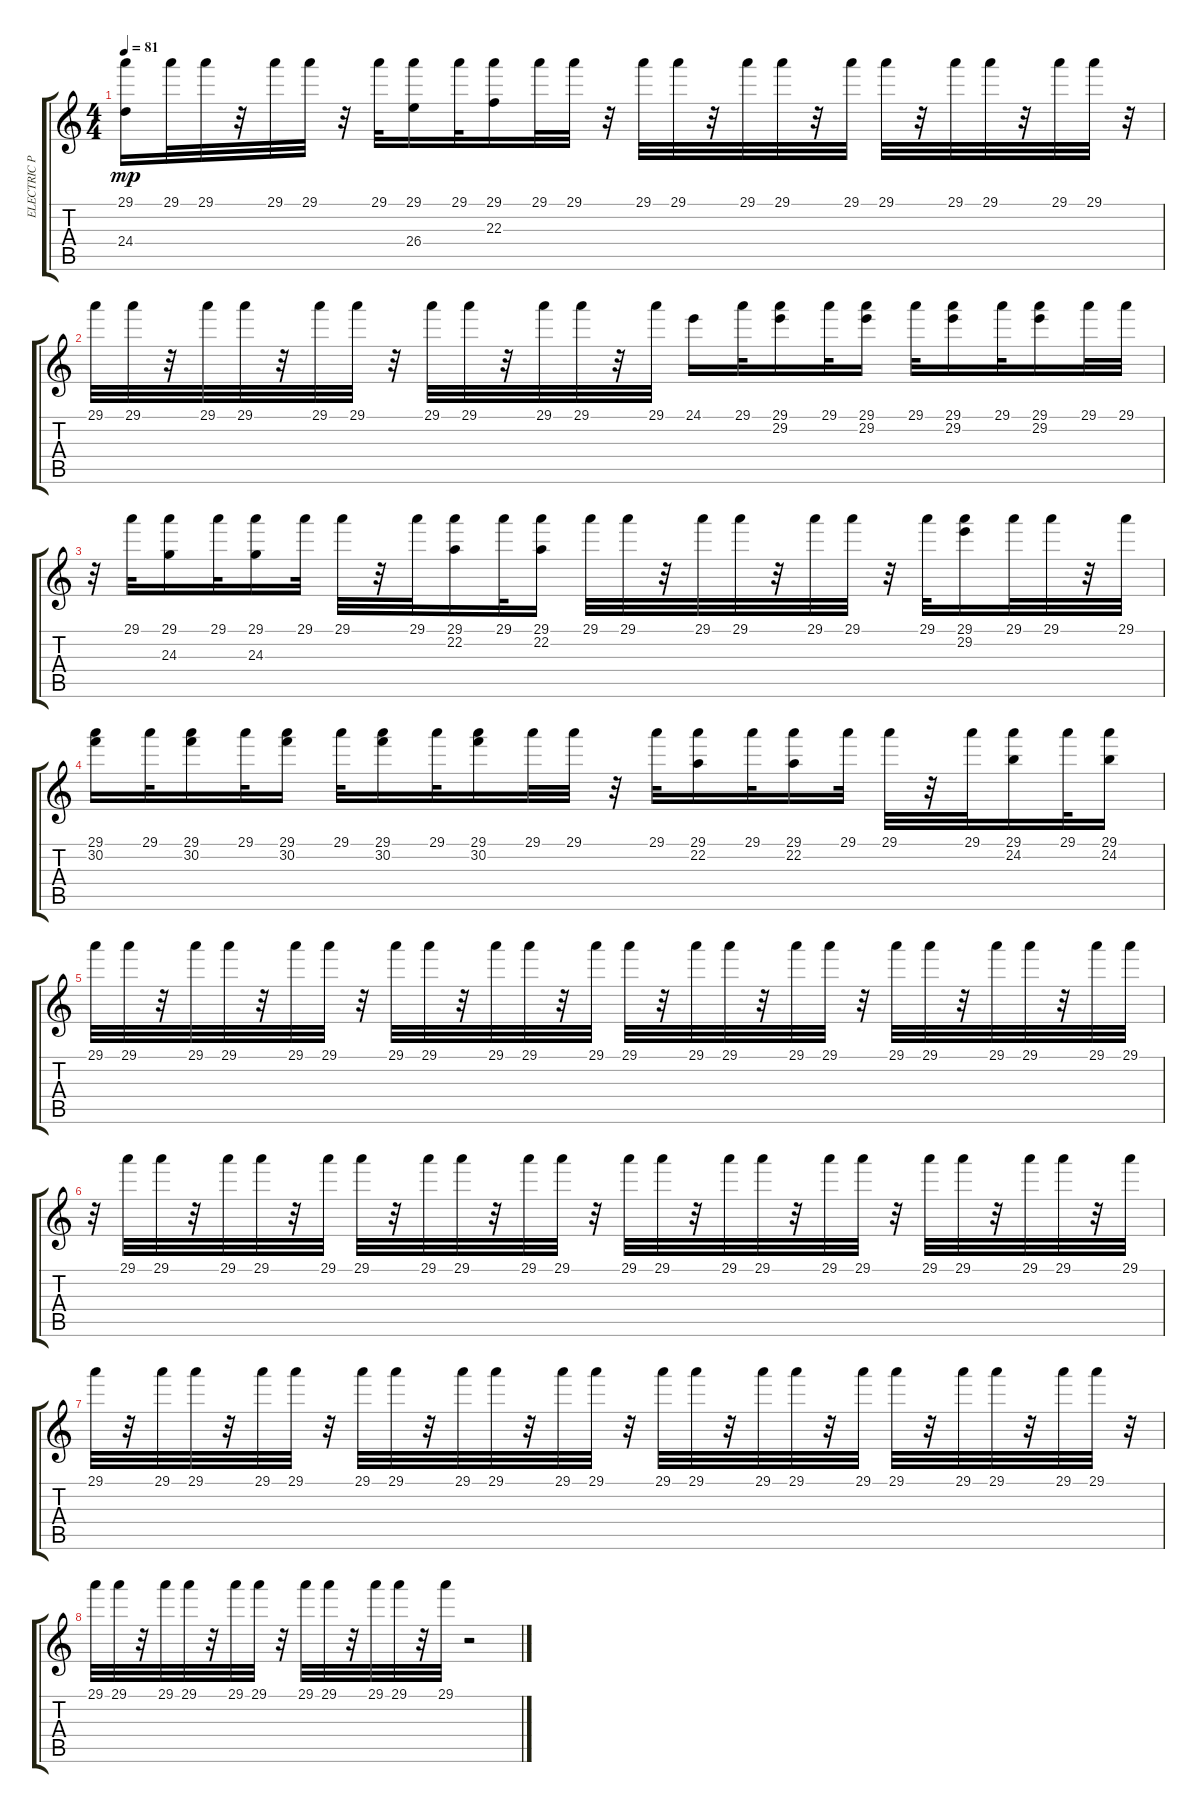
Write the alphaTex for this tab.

\track ("ELECTRIC PIANO3" "ELECTRIC P") {instrument electricpiano2}
\staff {score tabs}
\tuning (E4 B3 G3 D3 A2 E2) {hide}
\ts (4 4)
\tempo 81
\clef g2
\ks c
(29.1 24.4).16{dy mp} 29.1.32 29.1.32 r.32 29.1.32 29.1.32 r.32 29.1.32 (29.1 26.4).16 29.1.32 (29.1 22.3).16 29.1.32 29.1.32 r.32 29.1.32 29.1.32 r.32 29.1.32 29.1.32 r.32 29.1.32 29.1.32 r.32 29.1.32 29.1.32 r.32 29.1.32 29.1.32 r.32 |
29.1.32 29.1.32 r.32 29.1.32 29.1.32 r.32 29.1.32 29.1.32 r.32 29.1.32 29.1.32 r.32 29.1.32 29.1.32 r.32 29.1.32 24.1.16 29.1.32 (29.1 29.2).16 29.1.32 (29.1 29.2).16 29.1.32 (29.1 29.2).16 29.1.32 (29.1 29.2).16 29.1.32 29.1.32 |
r.32 29.1.32 (29.1 24.3).16 29.1.32 (29.1 24.3).16 29.1.32 29.1.32 r.32 29.1.32 (29.1 22.2).16 29.1.32 (29.1 22.2).16 29.1.32 29.1.32 r.32 29.1.32 29.1.32 r.32 29.1.32 29.1.32 r.32 29.1.32 (29.1 29.2).16 29.1.32 29.1.32 r.32 29.1.32 |
(29.1 30.2).16 29.1.32 (29.1 30.2).16 29.1.32 (29.1 30.2).16 29.1.32 (29.1 30.2).16 29.1.32 (29.1 30.2).16 29.1.32 29.1.32 r.32 29.1.32 (29.1 22.2).16 29.1.32 (29.1 22.2).16 29.1.32 29.1.32 r.32 29.1.32 (29.1 24.2).16 29.1.32 (29.1 24.2).16 |
29.1.32 29.1.32 r.32 29.1.32 29.1.32 r.32 29.1.32 29.1.32 r.32 29.1.32 29.1.32 r.32 29.1.32 29.1.32 r.32 29.1.32 29.1.32 r.32 29.1.32 29.1.32 r.32 29.1.32 29.1.32 r.32 29.1.32 29.1.32 r.32 29.1.32 29.1.32 r.32 29.1.32 29.1.32 |
r.32 29.1.32 29.1.32 r.32 29.1.32 29.1.32 r.32 29.1.32 29.1.32 r.32 29.1.32 29.1.32 r.32 29.1.32 29.1.32 r.32 29.1.32 29.1.32 r.32 29.1.32 29.1.32 r.32 29.1.32 29.1.32 r.32 29.1.32 29.1.32 r.32 29.1.32 29.1.32 r.32 29.1.32 |
29.1.32 r.32 29.1.32 29.1.32 r.32 29.1.32 29.1.32 r.32 29.1.32 29.1.32 r.32 29.1.32 29.1.32 r.32 29.1.32 29.1.32 r.32 29.1.32 29.1.32 r.32 29.1.32 29.1.32 r.32 29.1.32 29.1.32 r.32 29.1.32 29.1.32 r.32 29.1.32 29.1.32 r.32 |
29.1.32 29.1.32 r.32 29.1.32 29.1.32 r.32 29.1.32 29.1.32 r.32 29.1.32 29.1.32 r.32 29.1.32 29.1.32 r.32 29.1.32 r.2
